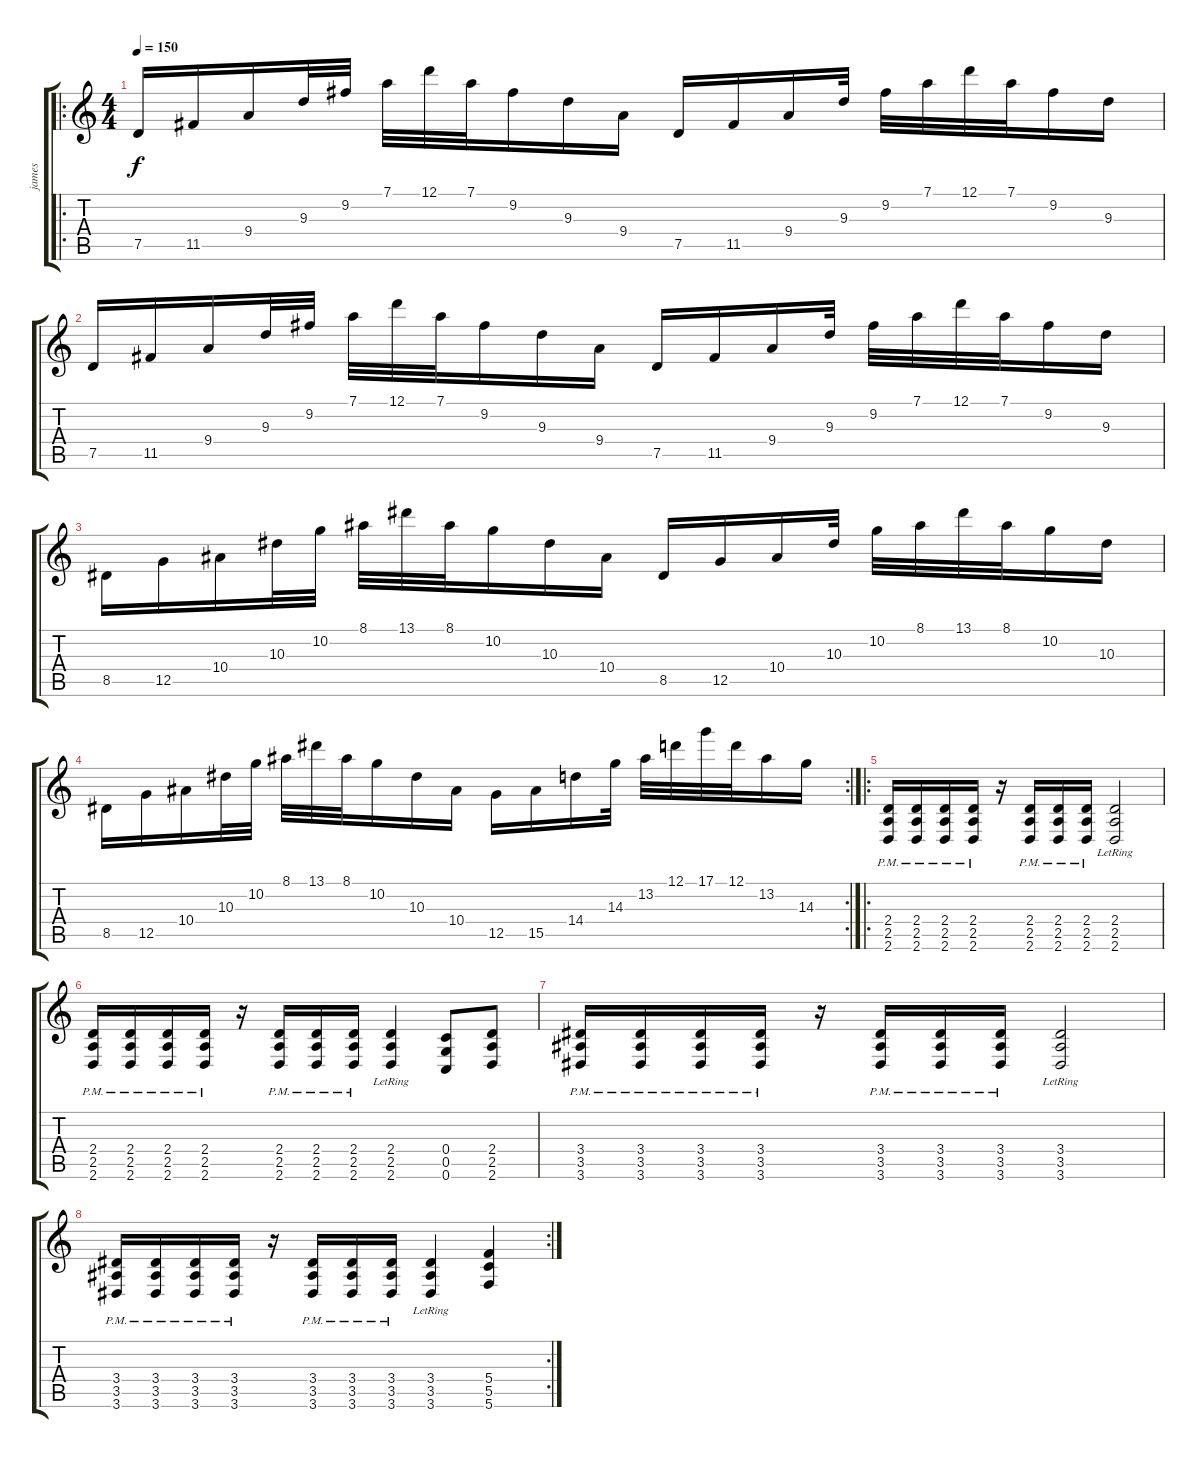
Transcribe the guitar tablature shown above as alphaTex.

\track ("james" "james") {instrument distortionguitar}
\staff {score tabs}
\tuning (D4 A3 F3 C3 G2 C2) {hide}
\ro
\ts (4 4)
\tempo 150
\clef g2
\ks c
7.5.16{dy f} 11.5.16 9.4.16 9.3.32 9.2.32 7.1.32 12.1.32 7.1.32 9.2.16 9.3.16 9.4.16 7.5.16 11.5.16 9.4.16 9.3.32 9.2.32 7.1.32 12.1.32 7.1.32 9.2.16 9.3.16 |
7.5.16 11.5.16 9.4.16 9.3.32 9.2.32 7.1.32 12.1.32 7.1.32 9.2.16 9.3.16 9.4.16 7.5.16 11.5.16 9.4.16 9.3.32 9.2.32 7.1.32 12.1.32 7.1.32 9.2.16 9.3.16 |
8.5.16 12.5.16 10.4.16 10.3.32 10.2.32 8.1.32 13.1.32 8.1.32 10.2.16 10.3.16 10.4.16 8.5.16 12.5.16 10.4.16 10.3.32 10.2.32 8.1.32 13.1.32 8.1.32 10.2.16 10.3.16 |
\rc 2
8.5.16 12.5.16 10.4.16 10.3.32 10.2.32 8.1.32 13.1.32 8.1.32 10.2.16 10.3.16 10.4.16 12.5.16 15.5.16 14.4.16 14.3.32 13.2.32 12.1.32 17.1.32 12.1.32 13.2.16 14.3.16 |
\ro
(2.4{pm} 2.5{pm} 2.6{pm}).16 (2.4{pm} 2.5{pm} 2.6{pm}).16 (2.4{pm} 2.5{pm} 2.6{pm}).16 (2.4{pm} 2.5{pm} 2.6{pm}).16 r.16 (2.4{pm} 2.5{pm} 2.6{pm}).16 (2.4{pm} 2.5{pm} 2.6{pm}).16 (2.4{pm} 2.5{pm} 2.6{pm}).16 (2.4{lr} 2.5{lr} 2.6{lr}).2 |
(2.4{pm} 2.5{pm} 2.6{pm}).16 (2.4{pm} 2.5{pm} 2.6{pm}).16 (2.4{pm} 2.5{pm} 2.6{pm}).16 (2.4{pm} 2.5{pm} 2.6{pm}).16 r.16 (2.4{pm} 2.5{pm} 2.6{pm}).16 (2.4{pm} 2.5{pm} 2.6{pm}).16 (2.4{pm} 2.5{pm} 2.6{pm}).16 (2.4{lr} 2.5{lr} 2.6{lr}).4 (0.4 0.5 0.6).8 (2.4 2.5 2.6).8 |
(3.4{pm} 3.5{pm} 3.6{pm}).16 (3.4{pm} 3.5{pm} 3.6{pm}).16 (3.4{pm} 3.5{pm} 3.6{pm}).16 (3.4{pm} 3.5{pm} 3.6{pm}).16 r.16 (3.4{pm} 3.5{pm} 3.6{pm}).16 (3.4{pm} 3.5{pm} 3.6{pm}).16 (3.4{pm} 3.5{pm} 3.6{pm}).16 (3.4{lr} 3.5{lr} 3.6{lr}).2 |
\rc 2
(3.4{pm} 3.5{pm} 3.6{pm}).16 (3.4{pm} 3.5{pm} 3.6{pm}).16 (3.4{pm} 3.5{pm} 3.6{pm}).16 (3.4{pm} 3.5{pm} 3.6{pm}).16 r.16 (3.4{pm} 3.5{pm} 3.6{pm}).16 (3.4{pm} 3.5{pm} 3.6{pm}).16 (3.4{pm} 3.5{pm} 3.6{pm}).16 (3.4{lr} 3.5{lr} 3.6{lr}).4 (5.4 5.5 5.6).4
